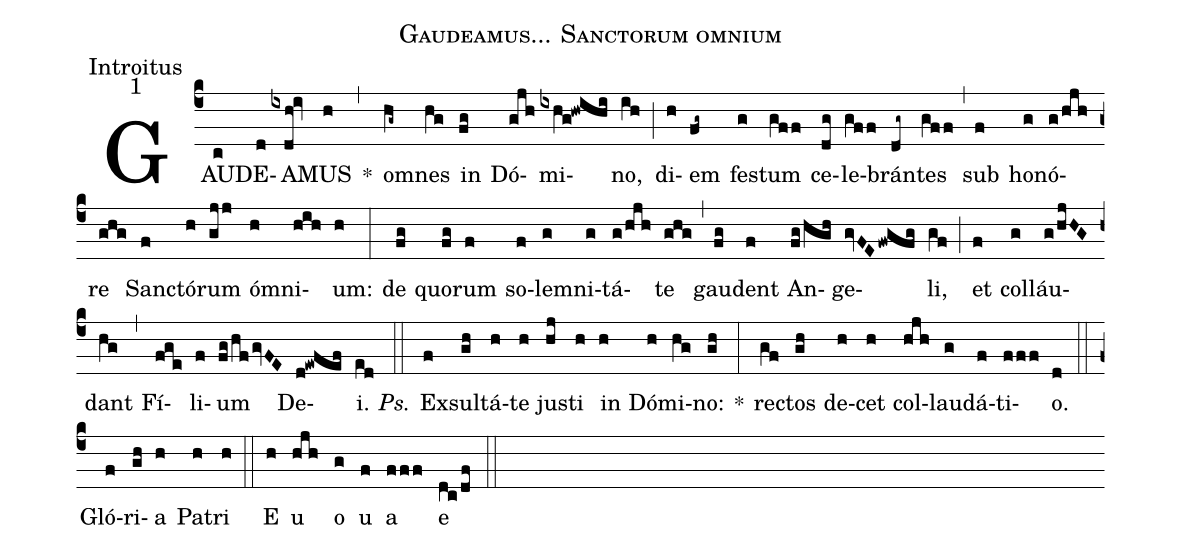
name:Gaudeamus... Sanctorum omnium;
office-part:Introitus;
mode:1;
%%
(c4) GAU(c)DE(d)A(ixdh!iv)MUS(h) *(,) o(hg~)mnes(hg) in(fg) Dó(gjh)mi(ixhg!hwihi)no,(ih) (;) di(h)em(fg~) fe(g)stum(gff) ce(dg)le(gff)brán(dg~)tes(gff) (,) sub(f) ho(g)nó(g/hjh)re(ghg) San(f)ctó(h)rum(gjj) ó(h)mni(hih)um:(h) (:) de(fg) quo(fg)rum(f) so(f)le(g)mni(g)tá(g/hjh)te(ghg) (,) gau(fg)dent(f) An(fg/hgh)ge(gvFEfwgfg)li,(gf) (;) et(f) col(g)láu(g/hjHG)dant(hg) (,) Fí(fge)li(f)um(fg/hfgvFE) De(d!ewfef)i.(ed) <i>Ps.</i>(::) Ex(f)sul(gh)tá(h)te(h) ju(hj)sti(h) in(h) Dó(h)mi(hg)no:(gh) *(:) re(gf)ctos(gh) de(h)cet(h) col(hjh)lau(g)dá(f)ti(fff)o.(d) (::) Gló(f)ri(gh)a(h) Pa(h)tri(h) (::) E(h) u(hjh) o(g) u(f) a(fff) e(dc/df) (::)
